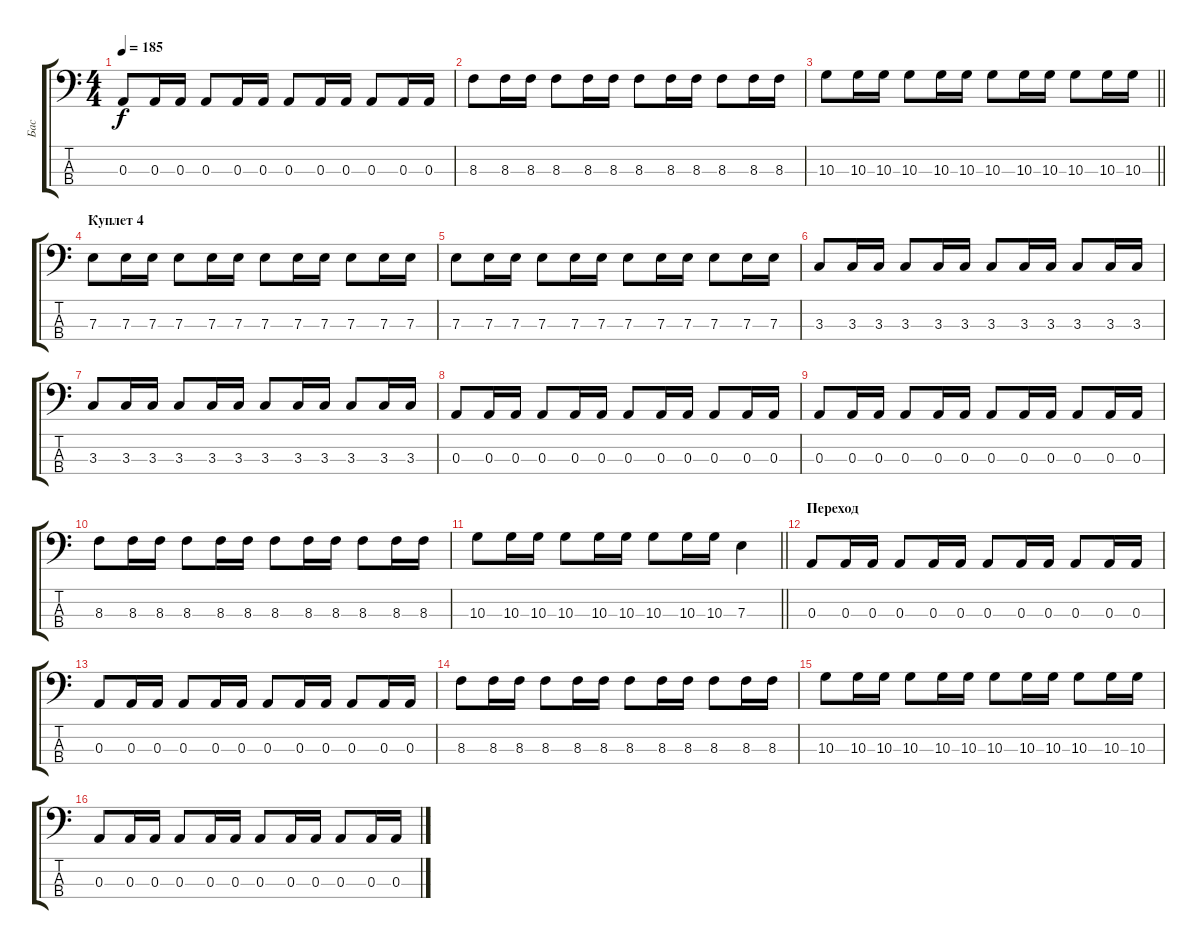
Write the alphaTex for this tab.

\track ("Бас" "Бас") {instrument electricbassfinger}
\staff {score tabs}
\tuning (G2 D2 A1 E1) {hide}
\ts (4 4)
\tempo 185
\clef f4
\ks c
0.3.8{dy f} 0.3.16 0.3.16 0.3.8 0.3.16 0.3.16 0.3.8 0.3.16 0.3.16 0.3.8 0.3.16 0.3.16 |
8.3.8 8.3.16 8.3.16 8.3.8 8.3.16 8.3.16 8.3.8 8.3.16 8.3.16 8.3.8 8.3.16 8.3.16 |
\barLineRight lightlight
10.3.8 10.3.16 10.3.16 10.3.8 10.3.16 10.3.16 10.3.8 10.3.16 10.3.16 10.3.8 10.3.16 10.3.16 |
\section ("" "Куплет 4")
7.3.8 7.3.16 7.3.16 7.3.8 7.3.16 7.3.16 7.3.8 7.3.16 7.3.16 7.3.8 7.3.16 7.3.16 |
7.3.8 7.3.16 7.3.16 7.3.8 7.3.16 7.3.16 7.3.8 7.3.16 7.3.16 7.3.8 7.3.16 7.3.16 |
3.3.8 3.3.16 3.3.16 3.3.8 3.3.16 3.3.16 3.3.8 3.3.16 3.3.16 3.3.8 3.3.16 3.3.16 |
3.3.8 3.3.16 3.3.16 3.3.8 3.3.16 3.3.16 3.3.8 3.3.16 3.3.16 3.3.8 3.3.16 3.3.16 |
0.3.8 0.3.16 0.3.16 0.3.8 0.3.16 0.3.16 0.3.8 0.3.16 0.3.16 0.3.8 0.3.16 0.3.16 |
0.3.8 0.3.16 0.3.16 0.3.8 0.3.16 0.3.16 0.3.8 0.3.16 0.3.16 0.3.8 0.3.16 0.3.16 |
8.3.8 8.3.16 8.3.16 8.3.8 8.3.16 8.3.16 8.3.8 8.3.16 8.3.16 8.3.8 8.3.16 8.3.16 |
\barLineRight lightlight
10.3.8 10.3.16 10.3.16 10.3.8 10.3.16 10.3.16 10.3.8 10.3.16 10.3.16 7.3.4 |
\section ("" "Переход")
0.3.8 0.3.16 0.3.16 0.3.8 0.3.16 0.3.16 0.3.8 0.3.16 0.3.16 0.3.8 0.3.16 0.3.16 |
0.3.8 0.3.16 0.3.16 0.3.8 0.3.16 0.3.16 0.3.8 0.3.16 0.3.16 0.3.8 0.3.16 0.3.16 |
8.3.8 8.3.16 8.3.16 8.3.8 8.3.16 8.3.16 8.3.8 8.3.16 8.3.16 8.3.8 8.3.16 8.3.16 |
10.3.8 10.3.16 10.3.16 10.3.8 10.3.16 10.3.16 10.3.8 10.3.16 10.3.16 10.3.8 10.3.16 10.3.16 |
0.3.8 0.3.16 0.3.16 0.3.8 0.3.16 0.3.16 0.3.8 0.3.16 0.3.16 0.3.8 0.3.16 0.3.16
